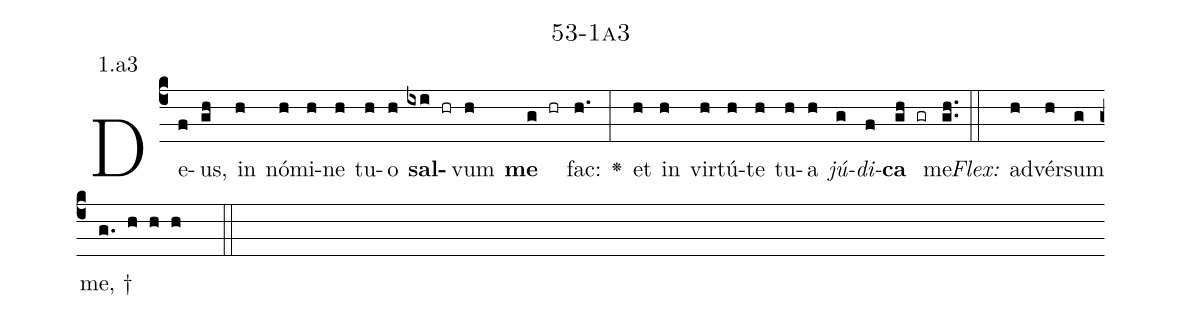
name: 53-1a3;
annotation: 1.a3;
%%
(c4)De(f)us,(gh) in(h) nó(h)mi(h)ne(h) tu(h)o(h) <b>sal</b>(ixi hr)vum(h) <b>me</b>(g hr) fac:(h.) <v>\greheightstar</v>(:) et(h) in(h) vir(h)tú(h)te(h) tu(h)a(h) <i>jú</i>(g)<i>di</i>(f)<b>ca</b>(gh gr) me.(gh..) (::)
<i>Flex:</i>()  ad(h)vér(h)sum(g) me, †(g. h h h  ::)

%E(h) u(h) o(g) u(f) a(gh) e.(gh..) (::)
